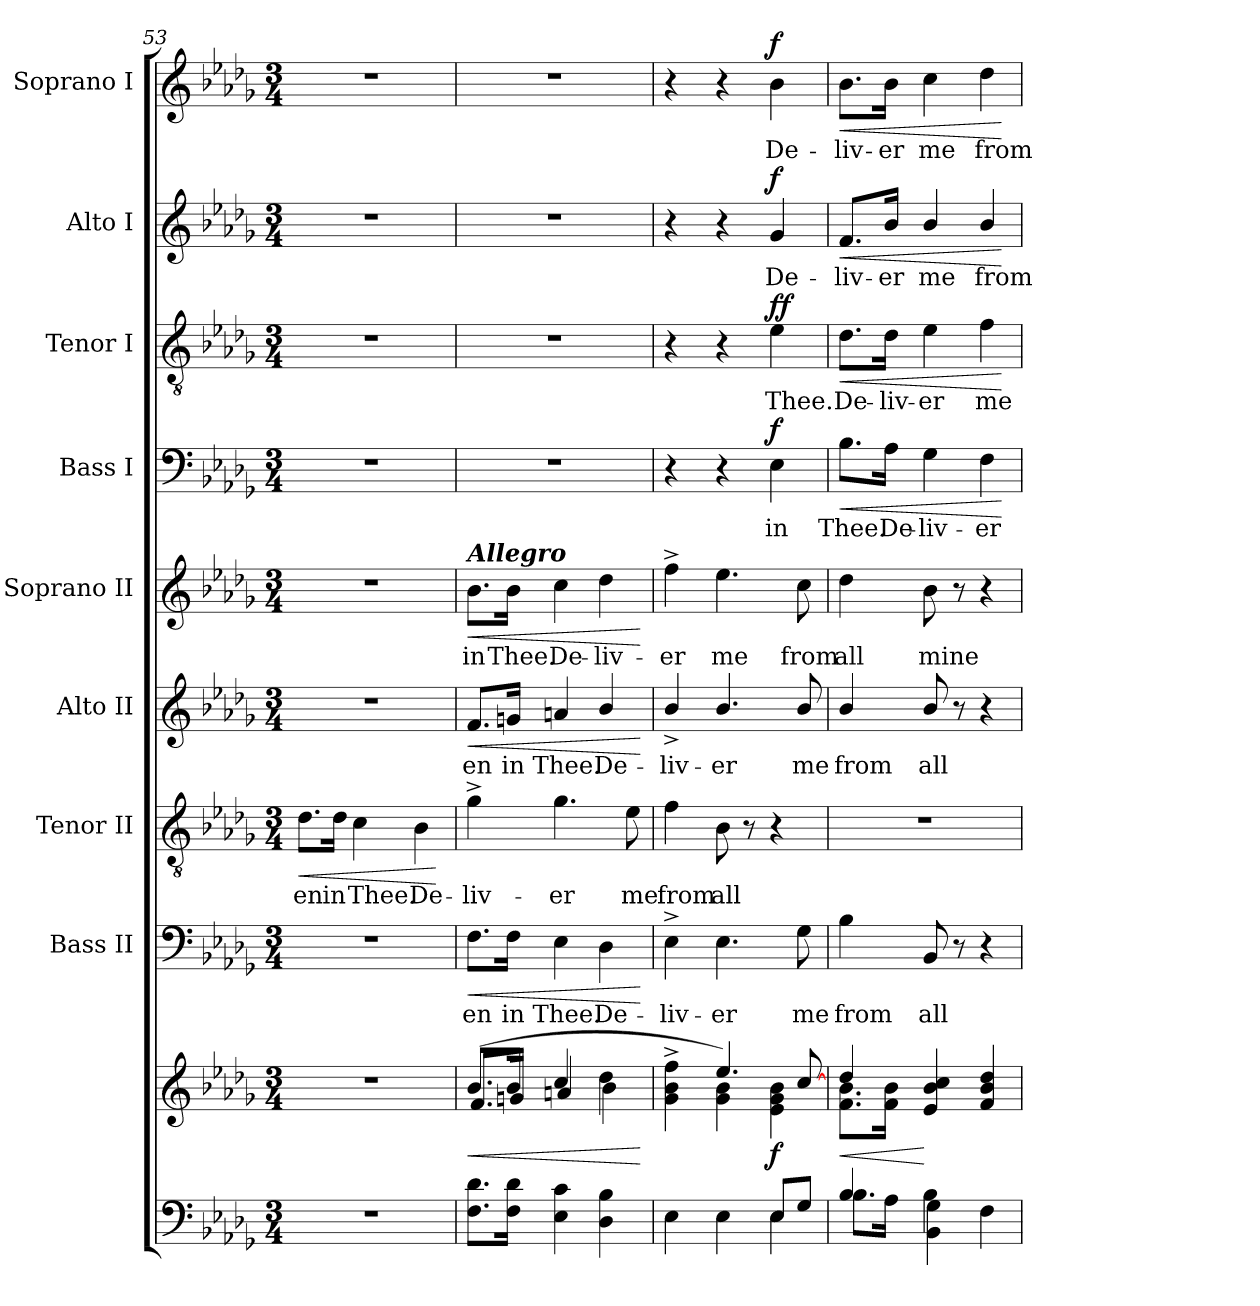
**kern	**kern	**dynam	**kern	**text	**dynam	**kern	**text	**dynam	**kern	**text	**dynam	**kern	**text	**dynam	**kern	**text	**dynam	**kern	**text	**dynam	**kern	**text	**dynam	**kern	**text	**dynam
*part10	*part9	*part9	*part8	*part8	*part8	*part7	*part7	*part7	*part6	*part6	*part6	*part5	*part5	*part5	*part4	*part4	*part4	*part3	*part3	*part3	*part2	*part2	*part2	*part1	*part1	*part1
*staff10	*staff9	*staff9	*staff8	*staff8	*staff8	*staff7	*staff7	*staff7	*staff6	*staff6	*staff6	*staff5	*staff5	*staff5	*staff4	*staff4	*staff4	*staff3	*staff3	*staff3	*staff2	*staff2	*staff2	*staff1	*staff1	*staff1
*	*	*	*I"Bass II	*	*	*I"Tenor II	*	*	*I"Alto II	*	*	*I"Soprano II	*	*	*I"Bass I	*	*	*I"Tenor I	*	*	*I"Alto I	*	*	*I"Soprano I	*	*
*	*	*	*I'B2	*	*	*I'T2	*	*	*I'A2	*	*	*I'S2	*	*	*I'B1	*	*	*I'T1	*	*	*I'A1	*	*	*I'S1	*	*
*clefF4	*clefG2	*	*clefF4	*	*	*clefGv2	*	*	*clefG2	*	*	*clefG2	*	*	*clefF4	*	*	*clefGv2	*	*	*clefG2	*	*	*clefG2	*	*
*k[b-e-a-d-g-]	*k[b-e-a-d-g-]	*	*k[b-e-a-d-g-]	*	*	*k[b-e-a-d-g-]	*	*	*k[b-e-a-d-g-]	*	*	*k[b-e-a-d-g-]	*	*	*k[b-e-a-d-g-]	*	*	*k[b-e-a-d-g-]	*	*	*k[b-e-a-d-g-]	*	*	*k[b-e-a-d-g-]	*	*
*D-:	*D-:	*	*D-:	*	*	*D-:	*	*	*D-:	*	*	*D-:	*	*	*D-:	*	*	*D-:	*	*	*D-:	*	*	*D-:	*	*
*M3/4	*M3/4	*	*M3/4	*	*	*M3/4	*	*	*M3/4	*	*	*M3/4	*	*	*M3/4	*	*	*M3/4	*	*	*M3/4	*	*	*M3/4	*	*
=53	=53	=53	=53	=53	=53	=53	=53	=53	=53	=53	=53	=53	=53	=53	=53	=53	=53	=53	=53	=53	=53	=53	=53	=53	=53	=53
!	!	!	!	!	!	!	!LO:LY:b	!LO:HP:b	!	!	!	!	!	!	!	!	!	!	!	!	!	!	!	!	!	!
2.r	2.r	.	2.r	.	.	8.d-\L	en	<	2.r	.	.	2.r	.	.	2.r	.	.	2.r	.	.	2.r	.	.	2.r	.	.
!	!	!	!	!	!	!	!LO:LY:b	!	!	!	!	!	!	!	!	!	!	!	!	!	!	!	!	!	!	!
.	.	.	.	.	.	16d-\Jk	in	.	.	.	.	.	.	.	.	.	.	.	.	.	.	.	.	.	.	.
!	!	!	!	!	!	!	!LO:LY:b	!	!	!	!	!	!	!	!	!	!	!	!	!	!	!	!	!	!	!
.	.	.	.	.	.	4c\	Thee.	.	.	.	.	.	.	.	.	.	.	.	.	.	.	.	.	.	.	.
!	!	!	!	!	!	!	!LO:LY:b	!	!	!	!	!	!	!	!	!	!	!	!	!	!	!	!	!	!	!
.	.	.	.	.	.	4B-\	De-	.	.	.	.	.	.	.	.	.	.	.	.	.	.	.	.	.	.	.
.	.	.	.	.	.	.	.	[	.	.	.	.	.	.	.	.	.	.	.	.	.	.	.	.	.	.
!!LO:PB:g=z
=54	=54	=54	=54	=54	=54	=54	=54	=54	=54	=54	=54	=54	=54	=54	=54	=54	=54	=54	=54	=54	=54	=54	=54	=54	=54	=54
*^	*	*	*	*	*	*	*	*	*	*	*	*	*	*	*	*	*	*	*	*	*	*	*	*	*	*
!	!	!	!	!	!	!	!	!	!	!	!	!	!LO:TX:a:Bi:t=Allegro	!	!	!	!	!	!	!	!	!	!	!	!	!	!
!	!	!LO:TX:a:Bi:t=Allegro	!	!	!	!	!	!	!	!	!	!	!	!	!	!	!	!	!	!	!	!	!	!	!	!	!
!	!	!	!LO:HP:b	!	!LO:LY:b	!LO:HP:b	!	!LO:LY:b	!	!	!LO:LY:b	!LO:HP:b	!	!LO:LY:b	!LO:HP:b	!	!	!	!	!	!	!	!	!	!	!	!
*	*	*^	*	*	*	*	*	*	*	*	*	*	*	*	*	*	*	*	*	*	*	*	*	*	*	*	*
8.F\ 8.d-\L	2ryy	(>8.b-/L	8.f/L	<	8.F\L	en	<	4g-^>\	-liv-	.	8.f/L	-en	<	8.b-\L	in	<	2.r	.	.	2.r	.	.	2.r	.	.	2.r	.	.
!	!	!	!	!	!	!LO:LY:b	!	!	!	!	!	!LO:LY:b	!	!	!LO:LY:b	!	!	!	!	!	!	!	!	!	!	!	!	!
16F\ 16d-\Jk	.	16b-/Jk	16gn/Jk	.	16F\Jk	in	.	.	.	.	16gn/Jk	in	.	16b-\Jk	Thee.	.	.	.	.	.	.	.	.	.	.	.	.	.
!	!	!	!	!	!	!LO:LY:b	!	!	!LO:LY:b	!	!	!LO:LY:b	!	!	!LO:LY:b	!	!	!	!	!	!	!	!	!	!	!	!	!
4E-\ 4c\	.	4cc/	4an/	.	4E-\	Thee.	.	4.g-\	-er	.	4an/	Thee.	.	4cc\	De-	.	.	.	.	.	.	.	.	.	.	.	.	.
!	!	!	!	!	!	!LO:LY:b	!	!	!	!	!	!LO:LY:b	!	!	!LO:LY:b	!	!	!	!	!	!	!	!	!	!	!	!	!
4D-\ 4B-\	4ryy	4dd-\	4b-\	.	4D-\	De-	.	.	.	.	4b-/	De-	.	4dd-\	-liv-	.	.	.	.	.	.	.	.	.	.	.	.	.
!	!	!	!	!	!	!	!	!	!LO:LY:b	!	!	!	!	!	!	!	!	!	!	!	!	!	!	!	!	!	!	!
.	.	.	.	.	.	.	.	8e-\	me	.	.	.	.	.	.	.	.	.	.	.	.	.	.	.	.	.	.	.
*v	*v	*	*	*	*	*	*	*	*	*	*	*	*	*	*	*	*	*	*	*	*	*	*	*	*	*	*	*
*	*v	*v	*	*	*	*	*	*	*	*	*	*	*	*	*	*	*	*	*	*	*	*	*	*	*	*	*
.	.	[	.	.	[	.	.	.	.	.	[	.	.	[	.	.	.	.	.	.	.	.	.	.	.	.
=55	=55	=55	=55	=55	=55	=55	=55	=55	=55	=55	=55	=55	=55	=55	=55	=55	=55	=55	=55	=55	=55	=55	=55	=55	=55	=55
*^	*^	*	*	*	*	*	*	*	*	*	*	*	*	*	*	*	*	*	*	*	*	*	*	*	*	*
!	!	!	!	!	!	!LO:LY:b	!	!	!LO:LY:b	!	!	!LO:LY:b	!	!	!LO:LY:b	!	!	!	!	!	!	!	!	!	!	!	!	!
4E-\	2ryy	4g-\^< 4b-\^< 4ff\^<	4ryy	.	4E-^>\	-liv-	.	4f\	from	.	4b-^>/	-liv-	.	4ff^>\	-er	.	4r	.	.	4r	.	.	4r	.	.	4r	.	.
!	!	!	!	!	!	!LO:LY:b	!	!	!LO:LY:b	!	!	!LO:LY:b	!	!	!LO:LY:b	!	!	!	!	!	!	!	!	!	!	!	!	!
4E-\	.	4.ee-/)	4g-\ 4b-\	.	4.E-\	-er	.	8B-\	all	.	4.b-/	-er	.	4.ee-\	me	.	4r	.	.	4r	.	.	4r	.	.	4r	.	.
.	.	.	.	.	.	.	.	8r	.	.	.	.	.	.	.	.	.	.	.	.	.	.	.	.	.	.	.	.
!	!	!	!	!LO:DY:b	!	!	!	!	!	!	!	!	!	!	!	!	!	!LO:LY:b	!LO:DY:b	!	!LO:LY:b	!LO:DY:a	!	!LO:LY:b	!	!	!LO:LY:b	!
!	!	!	!	!	!	!	!	!	!	!	!	!	!	!	!	!	!	!	!	!	!	!LO:DY:n=1:b	!	!	!LO:DY:b	!	!	!LO:DY:b
8E-/L	4E-\	.	4e-\ 4g-\ 4b-\	f	.	.	.	4r	.	.	.	.	.	.	.	.	4E-\	in	f	4e-\	Thee.	f f	4g-/	De-	f	4b-\	De-	f
!	!	!	!	!	!	!LO:LY:b	!	!	!	!	!	!LO:LY:b	!	!	!LO:LY:b	!	!	!	!	!	!	!	!	!	!	!	!	!
8G-/J	.	[>8cc/	.	.	8G-\	me	.	.	.	.	8b-/	me	.	8cc\	from	.	.	.	.	.	.	.	.	.	.	.	.	.
=56	=56	=56	=56	=56	=56	=56	=56	=56	=56	=56	=56	=56	=56	=56	=56	=56	=56	=56	=56	=56	=56	=56	=56	=56	=56	=56	=56	=56
!	!	!	!	!LO:HP:b	!	!LO:LY:b	!	!	!	!	!	!LO:LY:b	!	!	!LO:LY:b	!	!	!LO:LY:b	!LO:HP:b	!	!LO:LY:b	!LO:HP:b	!	!LO:LY:b	!LO:HP:b	!	!LO:LY:b	!LO:HP:b
4B-/	8.B-\L	4dd-/	8.f\ 8.b-\L	<	4B-\	from	.	2.r	.	.	4b-/	from	.	4dd-\	all	.	8.B-\L	Thee.	<	8.d-\L	De-	<	8.f/L	-liv-	<	8.b-\L	-liv-	<
!	!	!	!	!	!	!	!	!	!	!	!	!	!	!	!	!	!	!LO:LY:b	!	!	!LO:LY:b	!	!	!LO:LY:b	!	!	!LO:LY:b	!
.	16A-\Jk	.	16f\ 16b-\Jk	.	.	.	.	.	.	.	.	.	.	.	.	.	16A-\Jk	De-	.	16d-\Jk	-liv-	.	16b-/Jk	-er	.	16b-\Jk	-er	.
!	!	!	!	!	!	!LO:LY:b	!	!	!	!	!	!LO:LY:b	!	!	!LO:LY:b	!	!	!LO:LY:b	!	!	!LO:LY:b	!	!	!LO:LY:b	!	!	!LO:LY:b	!
4B-\	4BB-\ 4G-\	4e-/ 4b-/ 4cc/	4ryy	[	8BB-/	all	.	.	.	.	8b-/	all	.	8b-\	mine	.	4G-\	-liv-	.	4e-\	-er	.	4b-/	me	.	4cc\	me	.
.	.	.	.	.	8r	.	.	.	.	.	8r	.	.	8r	.	.	.	.	.	.	.	.	.	.	.	.	.	.
!	!	!	!	!	!	!	!	!	!	!	!	!	!	!	!	!	!	!LO:LY:b	!	!	!LO:LY:b	!	!	!LO:LY:b	!	!	!LO:LY:b	!
4F\	4ryy	4f/ 4b-/ 4dd-/	4ryy	.	4r	.	.	.	.	.	4r	.	.	4r	.	.	4F\	-er	.	4f\	me	.	4b-/	from	.	4dd-\	from	.
*v	*v	*	*	*	*	*	*	*	*	*	*	*	*	*	*	*	*	*	*	*	*	*	*	*	*	*	*	*
*	*v	*v	*	*	*	*	*	*	*	*	*	*	*	*	*	*	*	*	*	*	*	*	*	*	*	*	*
.	.	.	.	.	.	.	.	.	.	.	.	.	.	.	.	.	[	.	.	[	.	.	[	.	.	[
=	=	=	=	=	=	=	=	=	=	=	=	=	=	=	=	=	=	=	=	=	=	=	=	=	=	=
*-	*-	*-	*-	*-	*-	*-	*-	*-	*-	*-	*-	*-	*-	*-	*-	*-	*-	*-	*-	*-	*-	*-	*-	*-	*-	*-
